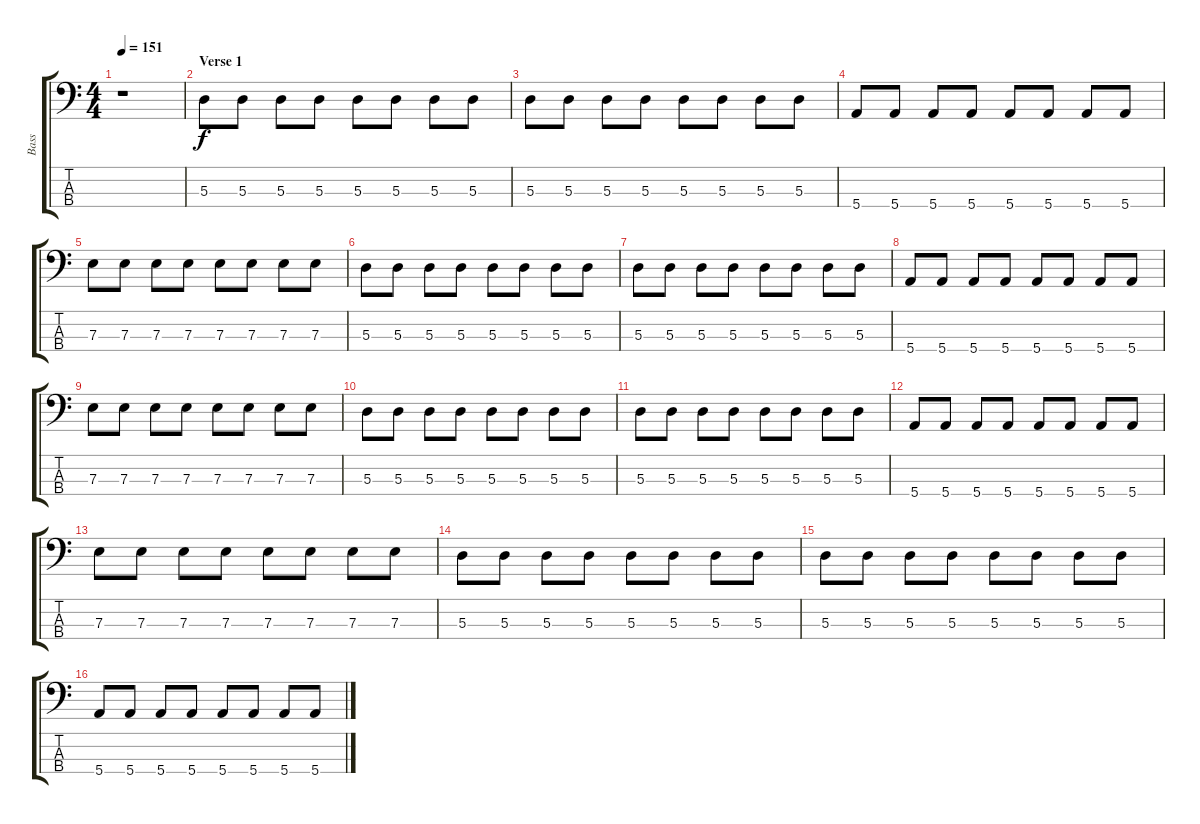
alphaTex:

\track ("Bass" "Bass") {instrument electricbasspick}
\staff {score tabs}
\tuning (G2 D2 A1 E1) {hide}
\ts (4 4)
\tempo 151
\clef f4
\ks c
r.1{dy f instrument electricbasspick} |
\section ("" "Verse 1")
5.3.8 5.3.8 5.3.8 5.3.8 5.3.8 5.3.8 5.3.8 5.3.8 |
5.3.8 5.3.8 5.3.8 5.3.8 5.3.8 5.3.8 5.3.8 5.3.8 |
5.4.8 5.4.8 5.4.8 5.4.8 5.4.8 5.4.8 5.4.8 5.4.8 |
7.3.8 7.3.8 7.3.8 7.3.8 7.3.8 7.3.8 7.3.8 7.3.8 |
5.3.8 5.3.8 5.3.8 5.3.8 5.3.8 5.3.8 5.3.8 5.3.8 |
5.3.8 5.3.8 5.3.8 5.3.8 5.3.8 5.3.8 5.3.8 5.3.8 |
5.4.8 5.4.8 5.4.8 5.4.8 5.4.8 5.4.8 5.4.8 5.4.8 |
7.3.8 7.3.8 7.3.8 7.3.8 7.3.8 7.3.8 7.3.8 7.3.8 |
5.3.8 5.3.8 5.3.8 5.3.8 5.3.8 5.3.8 5.3.8 5.3.8 |
5.3.8 5.3.8 5.3.8 5.3.8 5.3.8 5.3.8 5.3.8 5.3.8 |
5.4.8 5.4.8 5.4.8 5.4.8 5.4.8 5.4.8 5.4.8 5.4.8 |
7.3.8 7.3.8 7.3.8 7.3.8 7.3.8 7.3.8 7.3.8 7.3.8 |
5.3.8 5.3.8 5.3.8 5.3.8 5.3.8 5.3.8 5.3.8 5.3.8 |
5.3.8 5.3.8 5.3.8 5.3.8 5.3.8 5.3.8 5.3.8 5.3.8 |
5.4.8 5.4.8 5.4.8 5.4.8 5.4.8 5.4.8 5.4.8 5.4.8
